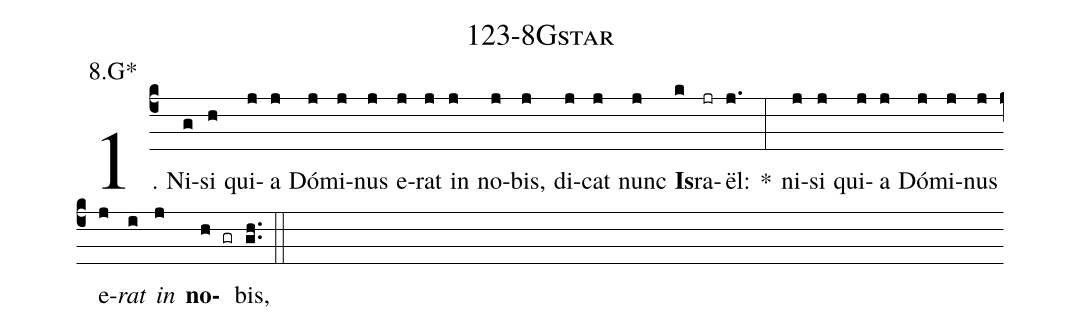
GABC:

name: 123-8Gstar;
annotation: 8.G*;
%%
(c4)1. Ni(g)si(h) qui(j)a(j) Dó(j)mi(j)nus(j) e(j)rat(j) in(j) no(j)bis,(j) di(j)cat(j) nunc(j) <b>Is</b>(k)ra(jr)ël:(j.) *(:) ni(j)si(j) qui(j)a(j) Dó(j)mi(j)nus(j) e(j)<i>rat</i>(i) <i>in</i>(j) <b>no</b>(h gr)bis,(gh..) (::)
